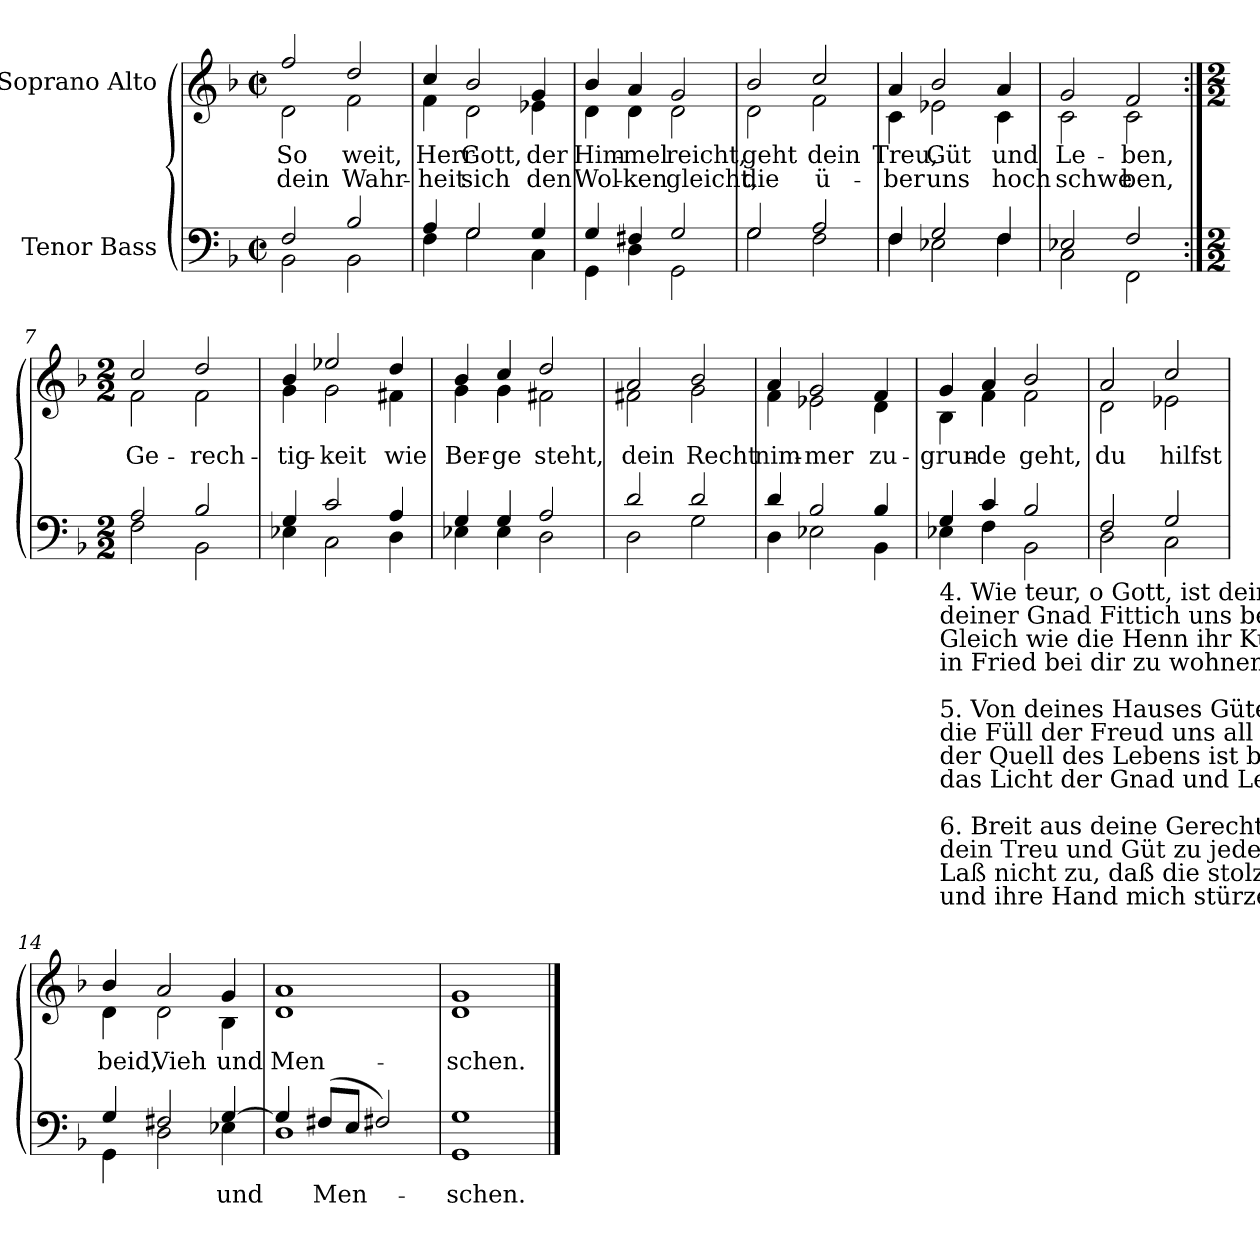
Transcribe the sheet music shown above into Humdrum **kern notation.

**kern	**text	**kern	**text	**text
*part2	*part2	*part1	*part1	*part1
*staff2	*staff2	*staff1	*staff1	*staff1
*I"Tenor Bass	*	*I"Soprano Alto	*	*
*clefF4	*	*clefG2	*	*
*k[b-]	*	*k[b-]	*	*
*F:	*	*F:	*	*
*M2/2	*	*M2/2	*	*
*met(c|)	*	*met(c|)	*	*
=1	=1	=1	=1	=1
*^	*	*	*	*
!	!	!	!LO:TX:a:cj:t=Cornelius Becker\n(1561-1604)	!	!
!	!	!	!LO:TX:a:cj:t=Psalm 36, SWV 133	!	!
!	!	!	!LO:TX:a:cj:t=Heinrich Schütz\n(1585-1672)	!	!
!	!	!	!	!LO:LY:b	!LO:LY:b
*	*	*	*^	*	*
2F/	2BB-\	.	2ff/	2d\	So	dein
!	!	!	!	!	!LO:LY:b	!LO:LY:b
2B-/	2BB-\	.	2dd/	2f\	weit,	Wahr-
=2	=2	=2	=2	=2	=2	=2
!	!	!	!	!	!LO:LY:b	!LO:LY:b
4A/	4F\	.	4cc/	4f\	-Herr	heit
!	!	!	!	!	!LO:LY:b	!LO:LY:b
2G/	2G\	.	2b-/	2d\	Gott,	sich
!	!	!	!	!	!LO:LY:b	!LO:LY:b
4G/	4C\	.	4g/	4e-X\	der	den
=3	=3	=3	=3	=3	=3	=3
!	!	!	!	!	!LO:LY:b	!LO:LY:b
4G/	4GG\	.	4b-/	4d\	Him-	-Wol-
!	!	!	!	!	!LO:LY:b	!LO:LY:b
4F#X/	4D\	.	4a/	4d\	-mel	ken
!	!	!	!	!	!LO:LY:b	!LO:LY:b
2G/	2GG\	.	2g/	2d\	reicht,	gleicht,
=4	=4	=4	=4	=4	=4	=4
!	!	!	!	!	!LO:LY:b	!LO:LY:b
2G/	2G\	.	2b-/	2d\	geht	die
!	!	!	!	!	!LO:LY:b	!LO:LY:b
2A/	2F\	.	2cc/	2f\	dein	ü-
=5	=5	=5	=5	=5	=5	=5
!	!	!	!	!	!LO:LY:b	!LO:LY:b
4F/	4F\	.	4a/	4c\	-Treu,	ber
!	!	!	!	!	!LO:LY:b	!LO:LY:b
2G/	2E-X\	.	2b-/	2e-X\	Güt	uns
!	!	!	!	!	!LO:LY:b	!LO:LY:b
4F/	4F\	.	4a/	4c\	und	hoch
=6	=6	=6	=6	=6	=6	=6
!	!	!	!	!	!LO:LY:b	!LO:LY:b
2E-X/	2C\	.	2g/	2c\	Le-	-schwe-
!	!	!	!	!	!LO:LY:b	!LO:LY:b
2F/	2FF\	.	2f/	2c\	-ben,	ben,
!!LO:LB:g=z	!!
=7:|!	=7:|!	=7:|!	=7:|!	=7:|!	=7:|!	=7:|!
*M2/2	*	*	*M2/2	*	*	*
!	!	!	!	!	!LO:LY:b	!
2A/	2F\	.	2cc/	2f\	Ge-	.
!	!	!	!	!	!LO:LY:b	!
2B-/	2BB-\	.	2dd/	2f\	-rech-	.
=8	=8	=8	=8	=8	=8	=8
!	!	!	!	!	!LO:LY:b	!
4G/	4E-X\	.	4b-/	4g\	-tig-	.
!	!	!	!	!	!LO:LY:b	!
2c/	2C\	.	2ee-X/	2g\	-keit	.
!	!	!	!	!	!LO:LY:b	!
4A/	4D\	.	4dd/	4f#X\	wie	.
=9	=9	=9	=9	=9	=9	=9
!	!	!	!	!	!LO:LY:b	!
4G/	4E-X\	.	4b-/	4g\	Ber-	.
!	!	!	!	!	!LO:LY:b	!
4G/	4E-\	.	4cc/	4g\	-ge	.
!	!	!	!	!	!LO:LY:b	!
2A/	2D\	.	2dd/	2f#X\	steht,	.
=10	=10	=10	=10	=10	=10	=10
!	!	!	!	!	!LO:LY:b	!
2d/	2D\	.	2a/	2f#X\	dein	.
!	!	!	!	!	!LO:LY:b	!
2d/	2G\	.	2b-/	2g\	Recht	.
=11	=11	=11	=11	=11	=11	=11
!	!	!	!	!	!LO:LY:b	!
4d/	4D\	.	4a/	4f\	nim-	.
!	!	!	!	!	!LO:LY:b	!
2B-/	2E-X\	.	2g/	2e-X\	-mer	.
!	!	!	!	!	!LO:LY:b	!
4B-/	4BB-\	.	4f/	4d\	zu-	.
!!LO:LB:g=z	!!
=12	=12	=12	=12	=12	=12	=12
!LO:TX:b:t=4. Wie teur, o Gott, ist deine Güt, der wir uns ganz vertrauen,\ndeiner Gnad Fittich uns behüt vor aller Furcht und Grauen.\nGleich wie die Henn ihr Küchlein fein, also deck uns die Gnade dein,\nin Fried bei dir zu wohnen.\n\n5. Von deines Hauses Gütern reich zur Fröhlichkeit uns tränkest,\ndie Füll der Freud uns all zugleich gar mildiglich einschenkest;\nder Quell des Lebens ist bei dir, im Licht dein's Wortes sehen wir\ndas Licht der Gnad und Lebens.\n\n6. Breit aus deine Gerechtigkeit üb'r die, so dich, Herr, kennen,\ndein Treu und Güt zu jeder Zeit beweis in Gnad den Frommen.\nLaß nicht zu, daß die stolze Rott mich tret unter die Füße fort\nund ihre Hand mich stürze.	!	!	!	!	!	!
!	!	!	!	!	!LO:LY:b	!
4G/	4E-X\	.	4g/	4B-\	-grun-	.
!	!	!	!	!	!LO:LY:b	!
4c/	4F\	.	4a/	4f\	-de	.
!	!	!	!	!	!LO:LY:b	!
2B-/	2BB-\	.	2b-/	2f\	geht,	.
=13	=13	=13	=13	=13	=13	=13
!	!	!	!	!	!LO:LY:b	!
2F/	2D\	.	2a/	2d\	du	.
!	!	!	!	!	!LO:LY:b	!
2G/	2C\	.	2cc/	2e-X\	hilfst	.
=14	=14	=14	=14	=14	=14	=14
!	!	!	!	!	!LO:LY:b	!
4G/	4GG\	.	4b-/	4d\	beid,	.
!	!	!	!	!	!LO:LY:b	!
2F#X/	2D\	.	2a/	2d\	Vieh	.
!	!	!LO:LY:a	!	!	!LO:LY:b	!
[4G/	4E-X\	und	4g/	4B-\	und	.
=15	=15	=15	=15	=15	=15	=15
!	!	!	!	!	!LO:LY:b	!
4G/]	1D\	.	1a/	1d\	Men-	.
!	!	!LO:LY:a	!	!	!	!
(>8F#X/L	.	Men-	.	.	.	.
8E/J	.	.	.	.	.	.
2F#X/)	.	.	.	.	.	.
=16	=16	=16	=16	=16	=16	=16
!	!	!LO:LY:a	!	!	!LO:LY:b	!
1G/	1GG\	-schen.	1g/	1d\	-schen.	.
*v	*v	*	*	*	*	*
*	*	*v	*v	*	*
==	==	==	==	==
*-	*-	*-	*-	*-
